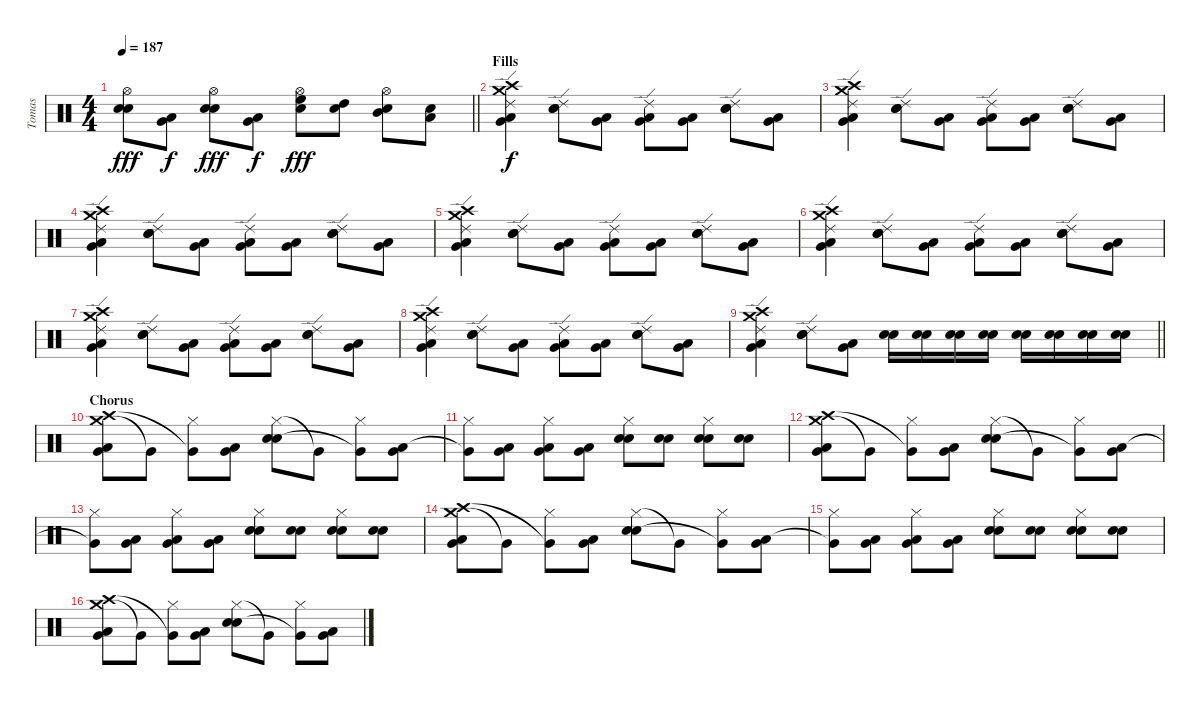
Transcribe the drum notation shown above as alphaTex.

\track ("Tomas" "Tomas") {instrument percussion}
\staff {score}
\articulation defaults
\ts (4 4)
\tempo 187
\clef neutral
\barLineRight lightlight
\ks c
("Electric Snare (hit)" "Snare (hit) 2" "Hi-Hat (open)").8{dy fff} ("Very Low Tom (hit)" "Low Floor Tom (hit)").8{dy f} ("Snare (hit) 2" "Electric Snare (hit)" "Hi-Hat (open)").8{dy fff} ("Very Low Tom (hit)" "Low Floor Tom (hit)").8{dy f} ("High Floor Tom (hit)" "Snare (hit) 2" "Hi-Hat (open)").8{dy fff} ("High Tom (hit)" "Snare (hit) 2").8 ("Mid Tom (hit)" "Snare (hit) 2" "Hi-Hat (open)").8 ("Low Tom (hit)" "Snare (hit) 2").8 |
\section ("" "Fills")
("Crash medium (hit)" "Crash high (hit)" "Low Floor Tom (hit)" "Very Low Tom (hit)" "Ride (edge) 2").4{dy f} ("Electric Snare (hit)" "Snare (hit) 2" "Ride (edge) 2").8 ("Low Floor Tom (hit)" "Very Low Tom (hit)").8 ("Low Floor Tom (hit)" "Very Low Tom (hit)" "Ride (edge) 2").8 ("Low Floor Tom (hit)" "Very Low Tom (hit)").8 ("Electric Snare (hit)" "Snare (hit) 2" "Ride (edge) 2").8 ("Low Floor Tom (hit)" "Very Low Tom (hit)").8 |
("Crash medium (hit)" "Crash high (hit)" "Low Floor Tom (hit)" "Very Low Tom (hit)" "Ride (edge) 2").4 ("Electric Snare (hit)" "Snare (hit) 2" "Ride (edge) 2").8 ("Low Floor Tom (hit)" "Very Low Tom (hit)").8 ("Low Floor Tom (hit)" "Very Low Tom (hit)" "Ride (edge) 2").8 ("Low Floor Tom (hit)" "Very Low Tom (hit)").8 ("Electric Snare (hit)" "Snare (hit) 2" "Ride (edge) 2").8 ("Low Floor Tom (hit)" "Very Low Tom (hit)").8 |
("Crash medium (hit)" "Crash high (hit)" "Low Floor Tom (hit)" "Very Low Tom (hit)" "Ride (edge) 2").4 ("Electric Snare (hit)" "Snare (hit) 2" "Ride (edge) 2").8 ("Low Floor Tom (hit)" "Very Low Tom (hit)").8 ("Low Floor Tom (hit)" "Very Low Tom (hit)" "Ride (edge) 2").8 ("Low Floor Tom (hit)" "Very Low Tom (hit)").8 ("Electric Snare (hit)" "Snare (hit) 2" "Ride (edge) 2").8 ("Low Floor Tom (hit)" "Very Low Tom (hit)").8 |
("Crash medium (hit)" "Crash high (hit)" "Low Floor Tom (hit)" "Very Low Tom (hit)" "Ride (edge) 2").4 ("Electric Snare (hit)" "Snare (hit) 2" "Ride (edge) 2").8 ("Low Floor Tom (hit)" "Very Low Tom (hit)").8 ("Low Floor Tom (hit)" "Very Low Tom (hit)" "Ride (edge) 2").8 ("Low Floor Tom (hit)" "Very Low Tom (hit)").8 ("Electric Snare (hit)" "Snare (hit) 2" "Ride (edge) 2").8 ("Low Floor Tom (hit)" "Very Low Tom (hit)").8 |
("Crash medium (hit)" "Crash high (hit)" "Low Floor Tom (hit)" "Very Low Tom (hit)" "Ride (edge) 2").4 ("Electric Snare (hit)" "Snare (hit) 2" "Ride (edge) 2").8 ("Low Floor Tom (hit)" "Very Low Tom (hit)").8 ("Low Floor Tom (hit)" "Very Low Tom (hit)" "Ride (edge) 2").8 ("Low Floor Tom (hit)" "Very Low Tom (hit)").8 ("Electric Snare (hit)" "Snare (hit) 2" "Ride (edge) 2").8 ("Low Floor Tom (hit)" "Very Low Tom (hit)").8 |
("Crash medium (hit)" "Crash high (hit)" "Low Floor Tom (hit)" "Very Low Tom (hit)" "Ride (edge) 2").4 ("Electric Snare (hit)" "Snare (hit) 2" "Ride (edge) 2").8 ("Low Floor Tom (hit)" "Very Low Tom (hit)").8 ("Low Floor Tom (hit)" "Very Low Tom (hit)" "Ride (edge) 2").8 ("Low Floor Tom (hit)" "Very Low Tom (hit)").8 ("Electric Snare (hit)" "Snare (hit) 2" "Ride (edge) 2").8 ("Low Floor Tom (hit)" "Very Low Tom (hit)").8 |
("Crash medium (hit)" "Crash high (hit)" "Low Floor Tom (hit)" "Very Low Tom (hit)" "Ride (edge) 2").4 ("Electric Snare (hit)" "Snare (hit) 2" "Ride (edge) 2").8 ("Low Floor Tom (hit)" "Very Low Tom (hit)").8 ("Low Floor Tom (hit)" "Very Low Tom (hit)" "Ride (edge) 2").8 ("Low Floor Tom (hit)" "Very Low Tom (hit)").8 ("Electric Snare (hit)" "Snare (hit) 2" "Ride (edge) 2").8 ("Low Floor Tom (hit)" "Very Low Tom (hit)").8 |
\barLineRight lightlight
("Crash medium (hit)" "Crash high (hit)" "Low Floor Tom (hit)" "Very Low Tom (hit)" "Ride (edge) 2").4 ("Electric Snare (hit)" "Snare (hit) 2" "Ride (edge) 2").8 ("Low Floor Tom (hit)" "Very Low Tom (hit)").8 ("Electric Snare (hit)" "Snare (hit) 2").16 ("Electric Snare (hit)" "Snare (hit) 2").16 ("Electric Snare (hit)" "Snare (hit) 2").16 ("Electric Snare (hit)" "Snare (hit) 2").16 ("Electric Snare (hit)" "Snare (hit) 2").16 ("Electric Snare (hit)" "Snare (hit) 2").16 ("Electric Snare (hit)" "Snare (hit) 2").16 ("Electric Snare (hit)" "Snare (hit) 2").16 |
\section ("" "Chorus")
("Crash medium (hit)" "Crash high (hit)" "Very Low Tom (hit)" "Low Floor Tom (hit)").8 "Very Low Tom (hit)"{t}.8 ("Hi-Hat (closed)" "Very Low Tom (hit)"{t}).8 ("Very Low Tom (hit)" "Low Floor Tom (hit)").8 ("Hi-Hat (closed)" "Snare (hit) 2" "Electric Snare (hit)").8 "Very Low Tom (hit)"{t}.8 ("Hi-Hat (closed)" "Very Low Tom (hit)"{t}).8 ("Very Low Tom (hit)" "Low Floor Tom (hit)").8 |
("Hi-Hat (closed)" "Very Low Tom (hit)"{t}).8 ("Very Low Tom (hit)" "Low Floor Tom (hit)").8 ("Hi-Hat (closed)" "Very Low Tom (hit)" "Low Floor Tom (hit)").8 ("Very Low Tom (hit)" "Low Floor Tom (hit)").8 ("Hi-Hat (closed)" "Snare (hit) 2" "Electric Snare (hit)").8 ("Snare (hit) 2" "Electric Snare (hit)").8 ("Hi-Hat (closed)" "Snare (hit) 2" "Electric Snare (hit)").8 ("Snare (hit) 2" "Electric Snare (hit)").8 |
("Crash medium (hit)" "Crash high (hit)" "Very Low Tom (hit)" "Low Floor Tom (hit)").8 "Very Low Tom (hit)"{t}.8 ("Hi-Hat (closed)" "Very Low Tom (hit)"{t}).8 ("Very Low Tom (hit)" "Low Floor Tom (hit)").8 ("Hi-Hat (closed)" "Snare (hit) 2" "Electric Snare (hit)").8 "Very Low Tom (hit)"{t}.8 ("Hi-Hat (closed)" "Very Low Tom (hit)"{t}).8 ("Very Low Tom (hit)" "Low Floor Tom (hit)").8 |
("Hi-Hat (closed)" "Very Low Tom (hit)"{t}).8 ("Very Low Tom (hit)" "Low Floor Tom (hit)").8 ("Hi-Hat (closed)" "Very Low Tom (hit)" "Low Floor Tom (hit)").8 ("Very Low Tom (hit)" "Low Floor Tom (hit)").8 ("Hi-Hat (closed)" "Snare (hit) 2" "Electric Snare (hit)").8 ("Snare (hit) 2" "Electric Snare (hit)").8 ("Hi-Hat (closed)" "Snare (hit) 2" "Electric Snare (hit)").8 ("Snare (hit) 2" "Electric Snare (hit)").8 |
("Crash medium (hit)" "Crash high (hit)" "Very Low Tom (hit)" "Low Floor Tom (hit)").8 "Very Low Tom (hit)"{t}.8 ("Hi-Hat (closed)" "Very Low Tom (hit)"{t}).8 ("Very Low Tom (hit)" "Low Floor Tom (hit)").8 ("Hi-Hat (closed)" "Snare (hit) 2" "Electric Snare (hit)").8 "Very Low Tom (hit)"{t}.8 ("Hi-Hat (closed)" "Very Low Tom (hit)"{t}).8 ("Very Low Tom (hit)" "Low Floor Tom (hit)").8 |
("Hi-Hat (closed)" "Very Low Tom (hit)"{t}).8 ("Very Low Tom (hit)" "Low Floor Tom (hit)").8 ("Hi-Hat (closed)" "Very Low Tom (hit)" "Low Floor Tom (hit)").8 ("Very Low Tom (hit)" "Low Floor Tom (hit)").8 ("Hi-Hat (closed)" "Snare (hit) 2" "Electric Snare (hit)").8 ("Snare (hit) 2" "Electric Snare (hit)").8 ("Hi-Hat (closed)" "Snare (hit) 2" "Electric Snare (hit)").8 ("Snare (hit) 2" "Electric Snare (hit)").8 |
("Crash medium (hit)" "Crash high (hit)" "Very Low Tom (hit)" "Low Floor Tom (hit)").8 "Very Low Tom (hit)"{t}.8 ("Hi-Hat (closed)" "Very Low Tom (hit)"{t}).8 ("Very Low Tom (hit)" "Low Floor Tom (hit)").8 ("Hi-Hat (closed)" "Snare (hit) 2" "Electric Snare (hit)").8 "Very Low Tom (hit)"{t}.8 ("Hi-Hat (closed)" "Very Low Tom (hit)"{t}).8 ("Very Low Tom (hit)" "Low Floor Tom (hit)").8
